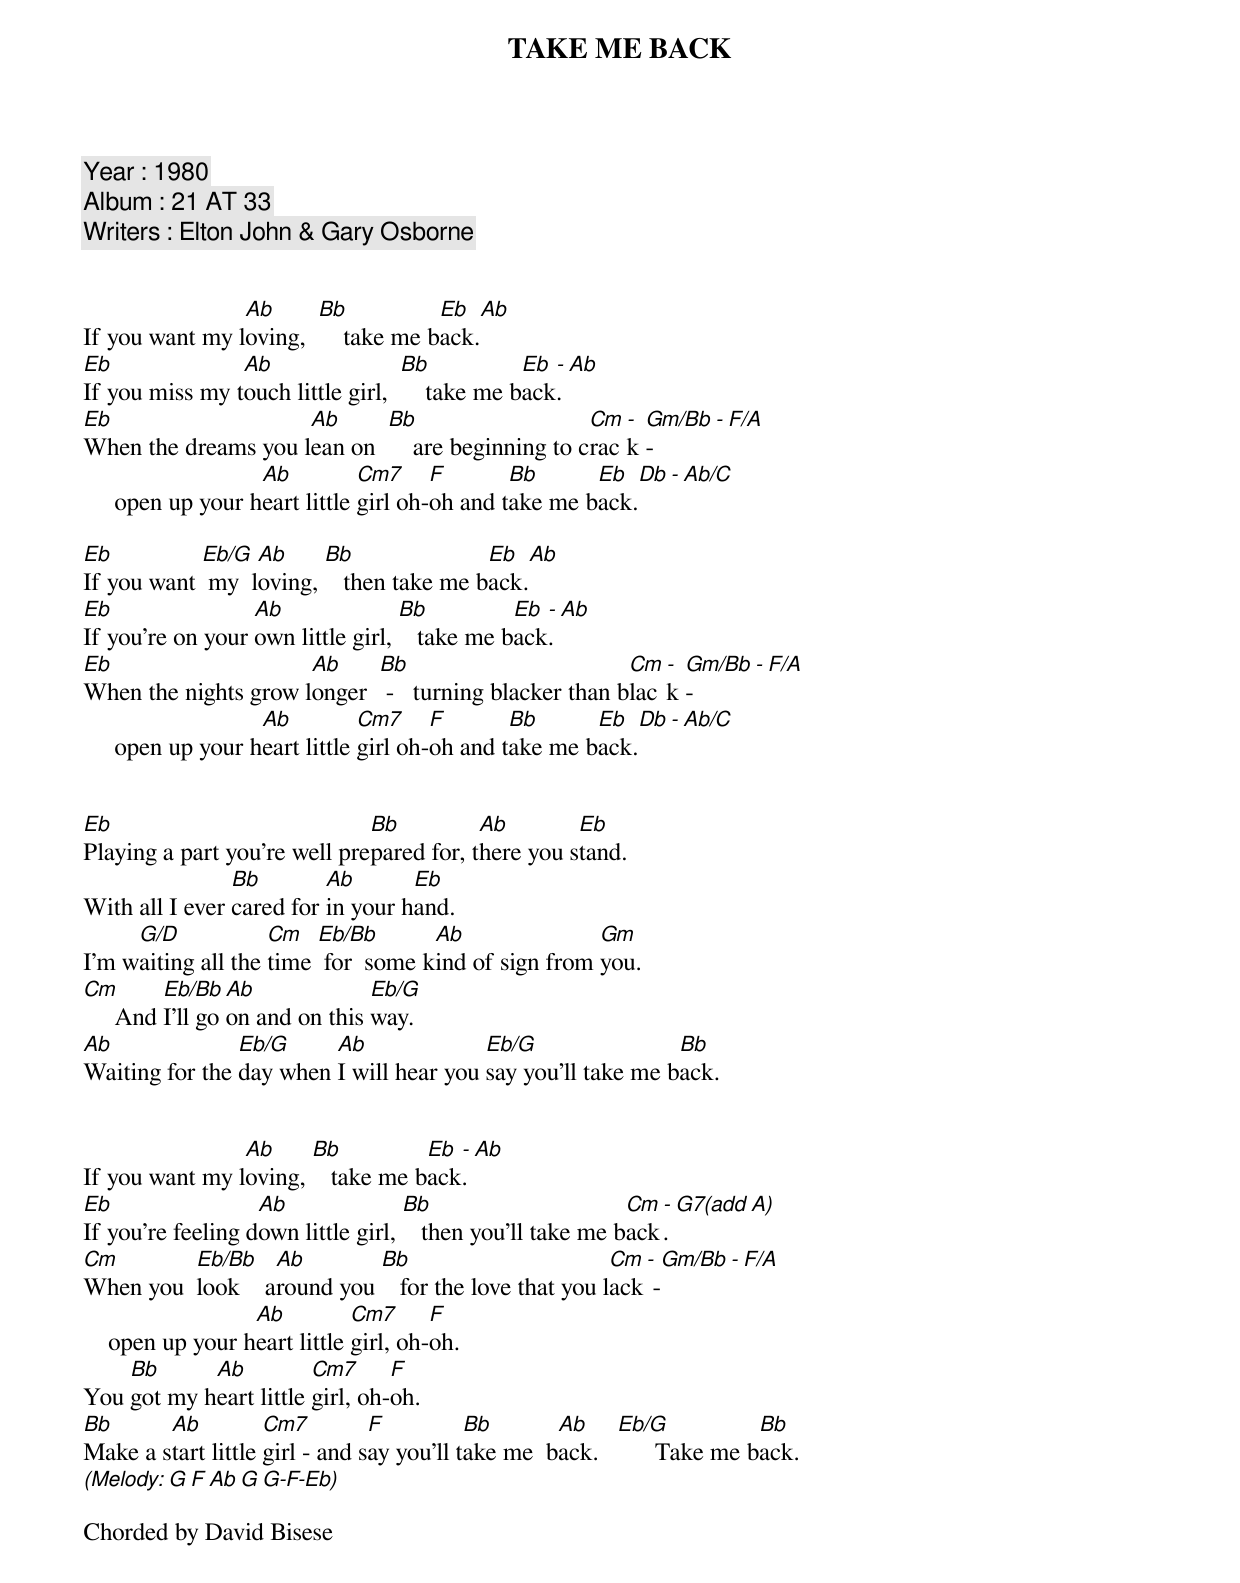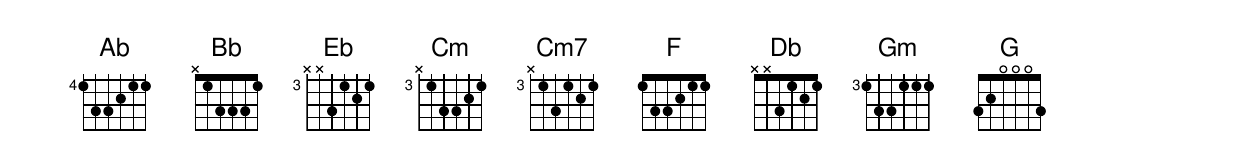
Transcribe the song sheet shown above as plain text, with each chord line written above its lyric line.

TAKE ME BACK

   Year : 1980
  Album : 21 AT 33
Writers : Elton John & Gary Osborne


                Ab      Bb           Eb        Ab
If you want my loving,      take me back.
Eb              Ab                 Bb           Eb - Ab
If you miss my touch little girl,      take me back.
Eb                   Ab      Bb                    Cm - Gm/Bb - F/A
When the dreams you lean on      are beginning to crack -
                   Ab          Cm7     F       Bb      Eb     Db - Ab/C
     open up your heart little girl oh-oh and take me back.

Eb          Eb/G  Ab     Bb               Eb     Ab
If you want  my  loving,    then take me back.
Eb                Ab               Bb          Eb - Ab
If you're on your own little girl,    take me back.
Eb                    Ab     Bb                         Cm - Gm/Bb - F/A
When the nights grow longer   -   turning blacker than black -
                   Ab          Cm7     F       Bb      Eb     Db - Ab/C
     open up your heart little girl oh-oh and take me back.


Eb                            Bb          Ab        Eb
Playing a part you're well prepared for, there you stand.
                Bb        Ab       Eb
With all I ever cared for in your hand.
     G/D            Cm   Eb/Bb       Ab               Gm
I'm waiting all the time  for  some kind of sign from you.
Cm       Eb/Bb   Ab             Eb/G
     And I'll go on and on this way.
Ab              Eb/G     Ab              Eb/G                Bb
Waiting for the day when I will hear you say you'll take me back.


                Ab     Bb          Eb - Ab
If you want my loving,    take me back.
Eb                 Ab               Bb                      Cm - G7(add A)
If you're feeling down little girl,    then you'll take me back.
Cm        Eb/Bb    Ab        Bb                        Cm - Gm/Bb - F/A
When you  look    around you    for the love that you lack -
                  Ab          Cm7      F
    open up your heart little girl, oh-oh.
    Bb      Ab          Cm7      F
You got my heart little girl, oh-oh.
Bb      Ab          Cm7         F          Bb       Ab     Eb/G           Bb
Make a start little girl - and say you'll take me  back.         Take me back.
                      (Melody:  G   F      Ab  G   G-F-Eb)

Chorded by David Bisese
